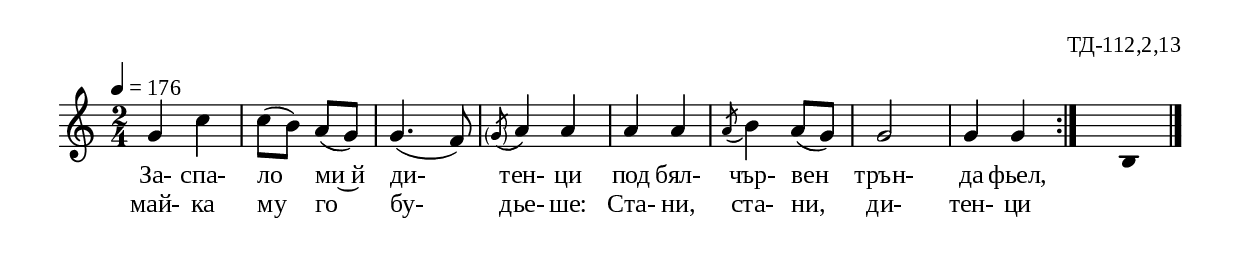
%{
laz_112_2_13
%}

\include "td-preamble.ly"

\score {
\relative c'' {
 \tempo 4 = 176
 \time 2/4
 \parG
g4 c | c8( b) a( g) | g4.( f8) | 
\acciaccatura \parenthesize g8 a4 a | a a | \acciaccatura a8 b4 a8( g) |
g2 | g4 g
 \bar ":|" 
 s4 \fixB b,
\bar "|." 
}
\addlyrics { За- спа- ло ми~й ди- тен- ци под бял- чър- вен трън- да фьел, }
\addlyrics { май- ка му го бу- дье- ше: Ста- ни, ста- ни, ди- тен- ци }
%
\layout {
  indent = #0
  line-width = 190\mm
  ragged-right=##f
}
%
\midi { 
	\context {
		\Score
		tempoWholesPerMinute = #(ly:make-moment 176 4)
		}
	}
}
%
\header{
  opus = "ТД-112,2,13"
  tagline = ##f
}


